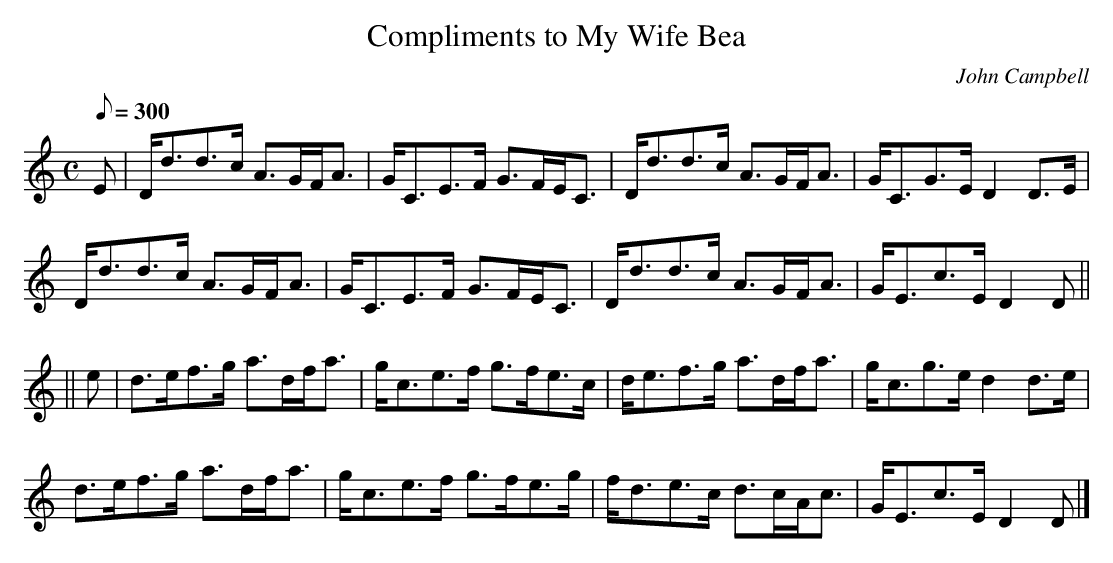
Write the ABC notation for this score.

X:1
T:Compliments to My Wife Bea
C:John Campbell
L:1/8
M:C
Q:300
K:Ddor
E|D<dd>c A>GF<A|G<CE>F G>FE<C|D<dd>c A>GF<A|G<CG>E D2 D>E|
D<dd>c A>GF<A|G<CE>F G>FE<C|D<dd>c A>GF<A|G<Ec>E D2 D||
||e|d>ef>g a>df<a|g<ce>f g>fe>c|d<ef>g a>df<a|g<cg>e d2 d>e|
d>ef>g a>df<a|g<ce>f g>fe>g|f<de>c d>cA<c|G<Ec>E D2 D|]
